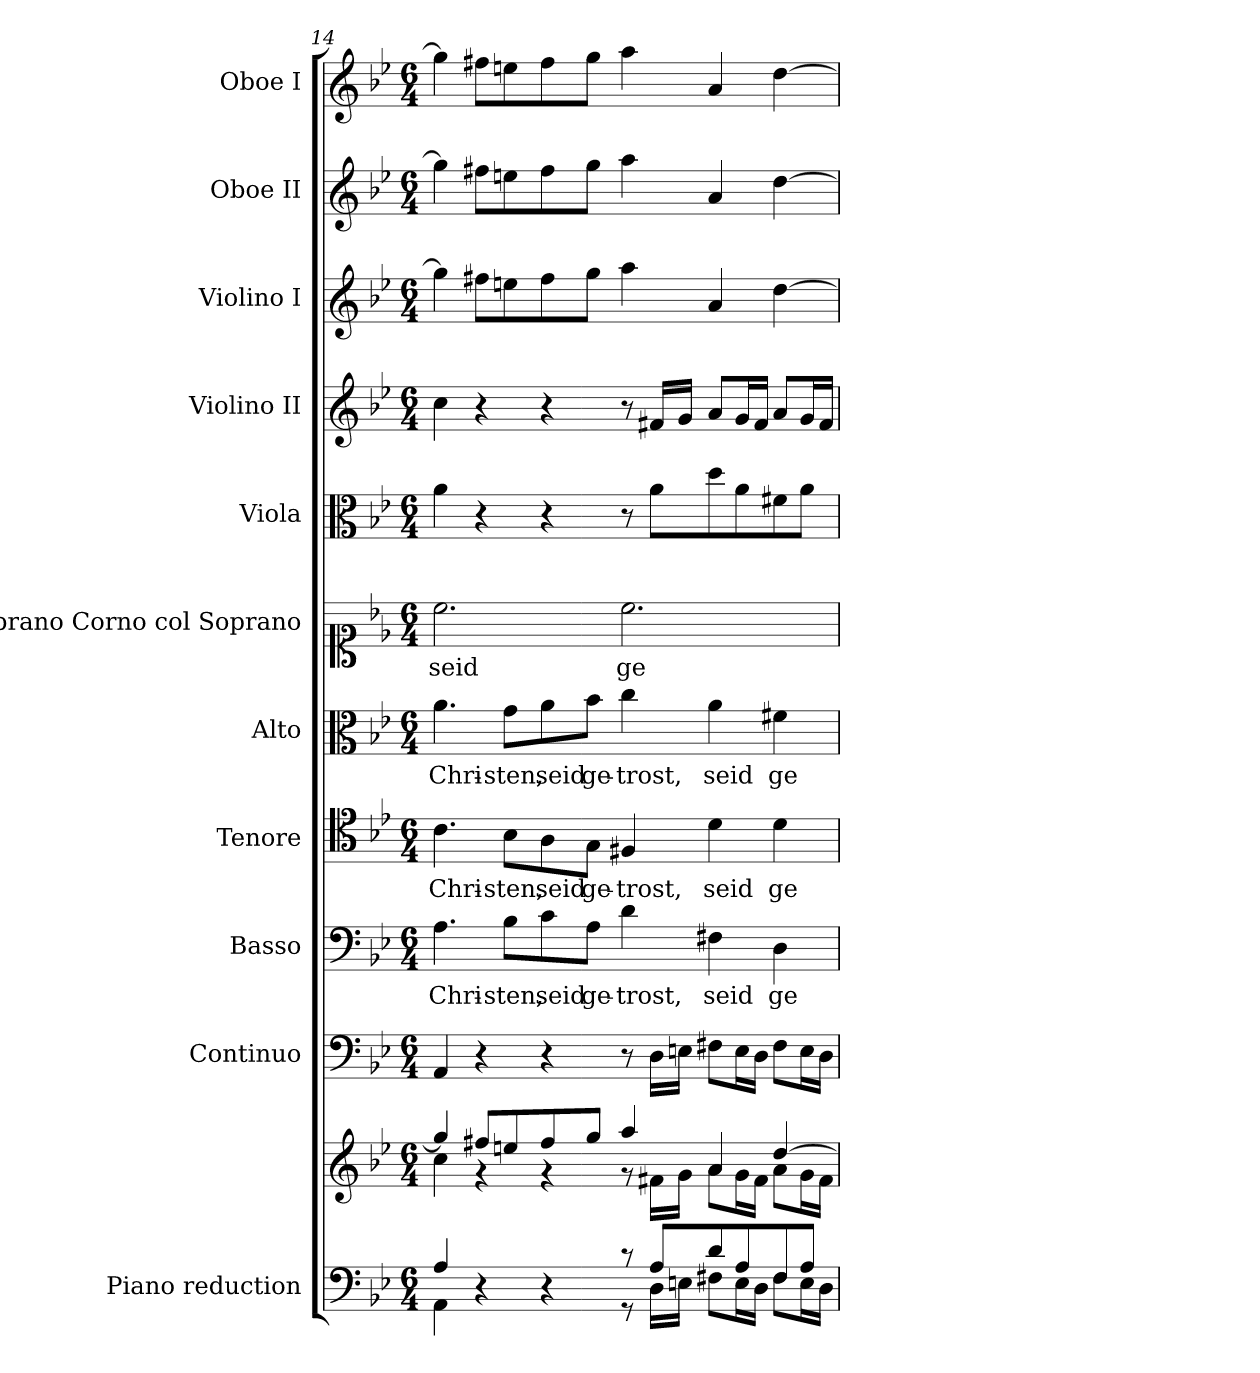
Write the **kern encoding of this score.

**kern	**kern	**kern	**kern	**text	**kern	**text	**kern	**text	**kern	**text	**kern	**kern	**kern	**kern	**kern
*part11	*part11	*part10	*part9	*part9	*part8	*part8	*part7	*part7	*part6	*part6	*part5	*part4	*part3	*part2	*part1
*staff12	*staff11	*staff10	*staff9	*staff9	*staff8	*staff8	*staff7	*staff7	*staff6	*staff6	*staff5	*staff4	*staff3	*staff2	*staff1
*I"Piano reduction	*	*I"Continuo	*I"Basso	*	*I"Tenore	*	*I"Alto	*	*I"Soprano Corno col Soprano	*	*I"Viola	*I"Violino II	*I"Violino I	*I"Oboe II	*I"Oboe I
*I'Pno	*	*	*	*	*	*	*	*	*	*	*I'Vla	*I'Vln	*I'Vln	*I'Ob	*I'Ob
!!LO:PB:g=z
*clefF4	*clefG2	*clefF4	*clefF4	*	*clefC4	*	*clefC3	*	*clefC1	*	*clefC3	*clefG2	*clefG2	*clefG2	*clefG2
*k[b-e-]	*k[b-e-]	*k[b-e-]	*k[b-e-]	*	*k[b-e-]	*	*k[b-e-]	*	*k[b-e-]	*	*k[b-e-]	*k[b-e-]	*k[b-e-]	*k[b-e-]	*k[b-e-]
*M6/4	*M6/4	*M6/4	*M6/4	*	*M6/4	*	*M6/4	*	*M6/4	*	*M6/4	*M6/4	*M6/4	*M6/4	*M6/4
=14	=14	=14	=14	=14	=14	=14	=14	=14	=14	=14	=14	=14	=14	=14	=14
*^	*^	*	*	*	*	*	*	*	*	*	*	*	*	*	*
!	!	!	!	!	!	!LO:LY:b	!	!LO:LY:b	!	!LO:LY:b	!	!LO:LY:b	!	!	!	!	!
4A/	4AA\	4gg/]	4cc\	4AA/	4.A\	Chri-	4.c\	Chri-	4.a\	Chri-	2.cc\	seid	4a\	4cc\	4gg\]	4gg\]	4gg\]
4r	4ryy	8ff#X/L	4r	4r	.	.	.	.	.	.	.	.	4r	4r	8ff#X\L	8ff#X\L	8ff#X\L
!	!	!	!	!	!	!LO:LY:b	!	!LO:LY:b	!	!LO:LY:b	!	!	!	!	!	!	!
.	.	8een/	.	.	8B-\L	-sten,	8B-\L	-sten,	8g\L	-sten,	.	.	.	.	8een\	8een\	8een\
!	!	!	!	!	!	!LO:LY:b	!	!LO:LY:b	!	!LO:LY:b	!	!	!	!	!	!	!
4r	4ryy	8ff#/	4r	4r	8c\	seid	8A\	seid	8a\	seid	.	.	4r	4r	8ff#\	8ff#\	8ff#\
!	!	!	!	!	!	!LO:LY:b	!	!LO:LY:b	!	!LO:LY:b	!	!	!	!	!	!	!
.	.	8gg/J	.	.	8A\J	ge-	8G\J	ge-	8b-\J	ge-	.	.	.	.	8gg\J	8gg\J	8gg\J
!	!	!	!	!	!	!LO:LY:b	!	!LO:LY:b	!	!LO:LY:b	!	!LO:LY:b	!	!	!	!	!
8r	8r	4aa/	8r	8r	4d\	-trost,	4F#X/	-trost,	4cc\	-trost,	2.cc\	ge-	8r	8r	4aa\	4aa\	4aa\
8A/L	16D\LL	.	16f#X\LL	16D\LL	.	.	.	.	.	.	.	.	8a\L	16f#X/LL	.	.	.
.	16En\JJ	.	16g\JJ	16En\JJ	.	.	.	.	.	.	.	.	.	16g/JJ	.	.	.
!	!	!	!	!	!	!LO:LY:b	!	!LO:LY:b	!	!LO:LY:b	!	!	!	!	!	!	!
8d/	8F#X\L	4a/	8a\L	8F#X\L	4F#X\	seid	4d\	seid	4a\	seid	.	.	8dd\	8a/L	4a/	4a/	4a/
8A/	16E\L	.	16g\L	16E\L	.	.	.	.	.	.	.	.	8a\	16g/L	.	.	.
.	16D\JJ	.	16f#\JJ	16D\JJ	.	.	.	.	.	.	.	.	.	16f#/JJ	.	.	.
!	!	!	!	!	!	!LO:LY:b	!	!LO:LY:b	!	!LO:LY:b	!	!	!	!	!	!	!
8F#/	8F#\L	[4dd/	8a\L	8F#\L	4D\	ge-	4d\	ge-	4f#X\	ge-	.	.	8f#X\	8a/L	[4dd\	[4dd\	[4dd\
8A/J	16E\L	.	16g\L	16E\L	.	.	.	.	.	.	.	.	8a\J	16g/L	.	.	.
.	16D\JJ	.	16f#\JJ	16D\JJ	.	.	.	.	.	.	.	.	.	16f#/JJ	.	.	.
*v	*v	*	*	*	*	*	*	*	*	*	*	*	*	*	*	*	*
*	*v	*v	*	*	*	*	*	*	*	*	*	*	*	*	*	*
=	=	=	=	=	=	=	=	=	=	=	=	=	=	=	=
*-	*-	*-	*-	*-	*-	*-	*-	*-	*-	*-	*-	*-	*-	*-	*-
